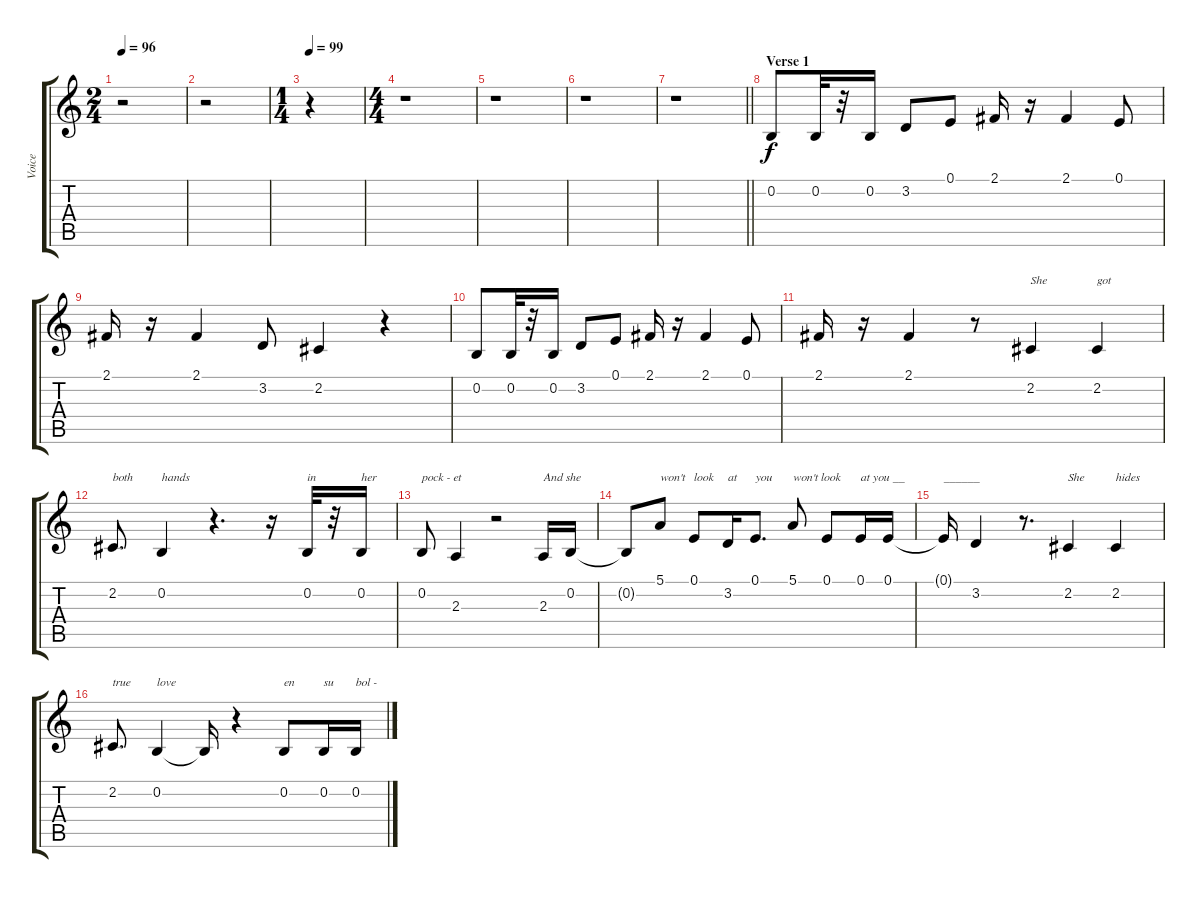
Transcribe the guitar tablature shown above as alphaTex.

\track ("Voice" "Voice") {instrument altosax}
\staff {score tabs}
\tuning (E4 B3 G3 D3 A2 E2) {hide}
\ts (2 4)
\tempo 96
\clef g2
\ks c
r.2{dy f} |
r.2 |
\ts (1 4)
\tempo 99
r.4 |
\ts (4 4)
r.1 |
r.1 |
r.1 |
\barLineRight lightlight
r.1 |
\section ("" "Verse 1")
0.2.8 0.2.32 r.32 0.2.16 3.2.8 0.1.8 2.1.16 r.16 2.1.4 0.1.8 |
2.1.16 r.16 2.1.4 3.2.8 2.2.4 r.4 |
0.2.8 0.2.32 r.32 0.2.16 3.2.8 0.1.8 2.1.16 r.16 2.1.4 0.1.8 |
2.1.16 r.16 2.1.4 r.8 2.2.4{txt "She"} 2.2.4{txt "got"} |
2.2.8{d txt "both"} 0.2.4{txt "hands"} r.4{d} r.16 0.2.32{txt "in"} r.32 0.2.16{txt "her"} |
0.2.8{txt "pock - et"} 2.3.4 r.2 2.3.16{txt "And she"} 0.2.16 |
0.2{t}.8 5.1.8{txt "won't"} 0.1.8{txt "look"} 3.2.16{txt "at"} 0.1.8{d txt "you"} 5.1.8{txt "won't look"} 0.1.8 0.1.16{txt "at you __"} 0.1.16 |
0.1{t}.16{txt "______"} 3.2.4 r.8{d} 2.2.4{txt "She"} 2.2.4{txt "hides"} |
2.2.8{d txt "true"} 0.2.4{txt "love"} 0.2{t}.16 r.4 0.2.8{txt "en"} 0.2.16{txt "su"} 0.2.16{txt "bol - "}
